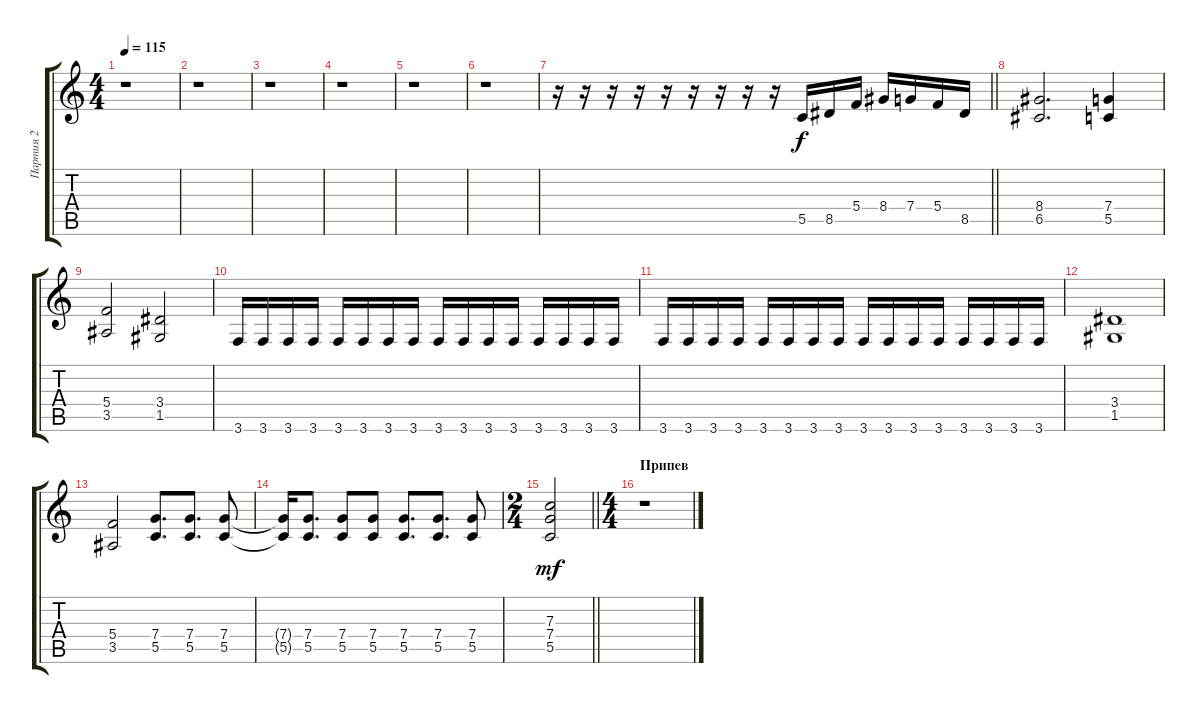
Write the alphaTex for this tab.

\track ("Партия 2" "Партия 2") {instrument distortionguitar}
\staff {score tabs}
\tuning (D4 A3 F3 C3 G2 D2) {hide}
\ts (4 4)
\tempo 115
\clef g2
\ks c
r.1{dy mp} |
r.1 |
r.1 |
r.1 |
r.1 |
r.1 |
\barLineRight lightlight
r.16 r.16 r.16 r.16 r.16 r.16 r.16 r.16 r.16 5.5.16{dy f} 8.5.16 5.4.16 8.4.16 7.4.16 5.4.16 8.5.16 |
\section ("" "")
(8.4 6.5).2{d} (7.4 5.5).4 |
(5.4 3.5).2 (3.4 1.5).2 |
3.6.16 3.6.16 3.6.16 3.6.16 3.6.16 3.6.16 3.6.16 3.6.16 3.6.16 3.6.16 3.6.16 3.6.16 3.6.16 3.6.16 3.6.16 3.6.16 |
3.6.16 3.6.16 3.6.16 3.6.16 3.6.16 3.6.16 3.6.16 3.6.16 3.6.16 3.6.16 3.6.16 3.6.16 3.6.16 3.6.16 3.6.16 3.6.16 |
(3.4 1.5).1 |
(5.4 3.5).2 (7.4 5.5).8{d} (7.4 5.5).8{d} (7.4 5.5).8 |
(7.4{t} 5.5{t}).16 (7.4 5.5).8{d} (7.4 5.5).8 (7.4 5.5).8 (7.4 5.5).8{d} (7.4 5.5).8{d} (7.4 5.5).8 |
\ts (2 4)
\barLineRight lightlight
(7.3 7.4 5.5).2{dy mf} |
\ts (4 4)
\section ("" "Припев")
r.1
